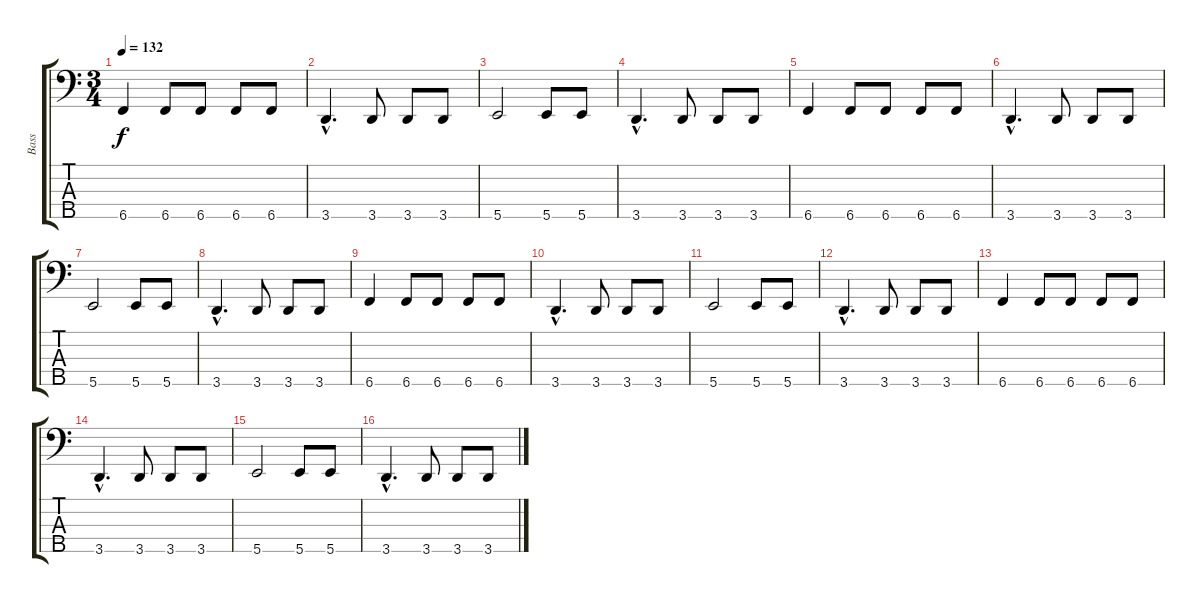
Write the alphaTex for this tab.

\track ("Bass" "Bass") {instrument electricbassfinger}
\staff {score tabs}
\tuning (G2 D2 A1 E1 B0) {hide}
\ts (3 4)
\tempo 132
\clef f4
\ks c
6.5.4{dy f} 6.5.8 6.5.8 6.5.8 6.5.8 |
3.5{hac}.4{d} 3.5.8 3.5.8 3.5.8 |
5.5.2 5.5.8 5.5.8 |
3.5{hac}.4{d} 3.5.8 3.5.8 3.5.8 |
6.5.4 6.5.8 6.5.8 6.5.8 6.5.8 |
3.5{hac}.4{d} 3.5.8 3.5.8 3.5.8 |
5.5.2 5.5.8 5.5.8 |
3.5{hac}.4{d} 3.5.8 3.5.8 3.5.8 |
6.5.4 6.5.8 6.5.8 6.5.8 6.5.8 |
3.5{hac}.4{d} 3.5.8 3.5.8 3.5.8 |
5.5.2 5.5.8 5.5.8 |
3.5{hac}.4{d} 3.5.8 3.5.8 3.5.8 |
6.5.4 6.5.8 6.5.8 6.5.8 6.5.8 |
3.5{hac}.4{d} 3.5.8 3.5.8 3.5.8 |
5.5.2 5.5.8 5.5.8 |
3.5{hac}.4{d} 3.5.8 3.5.8 3.5.8
